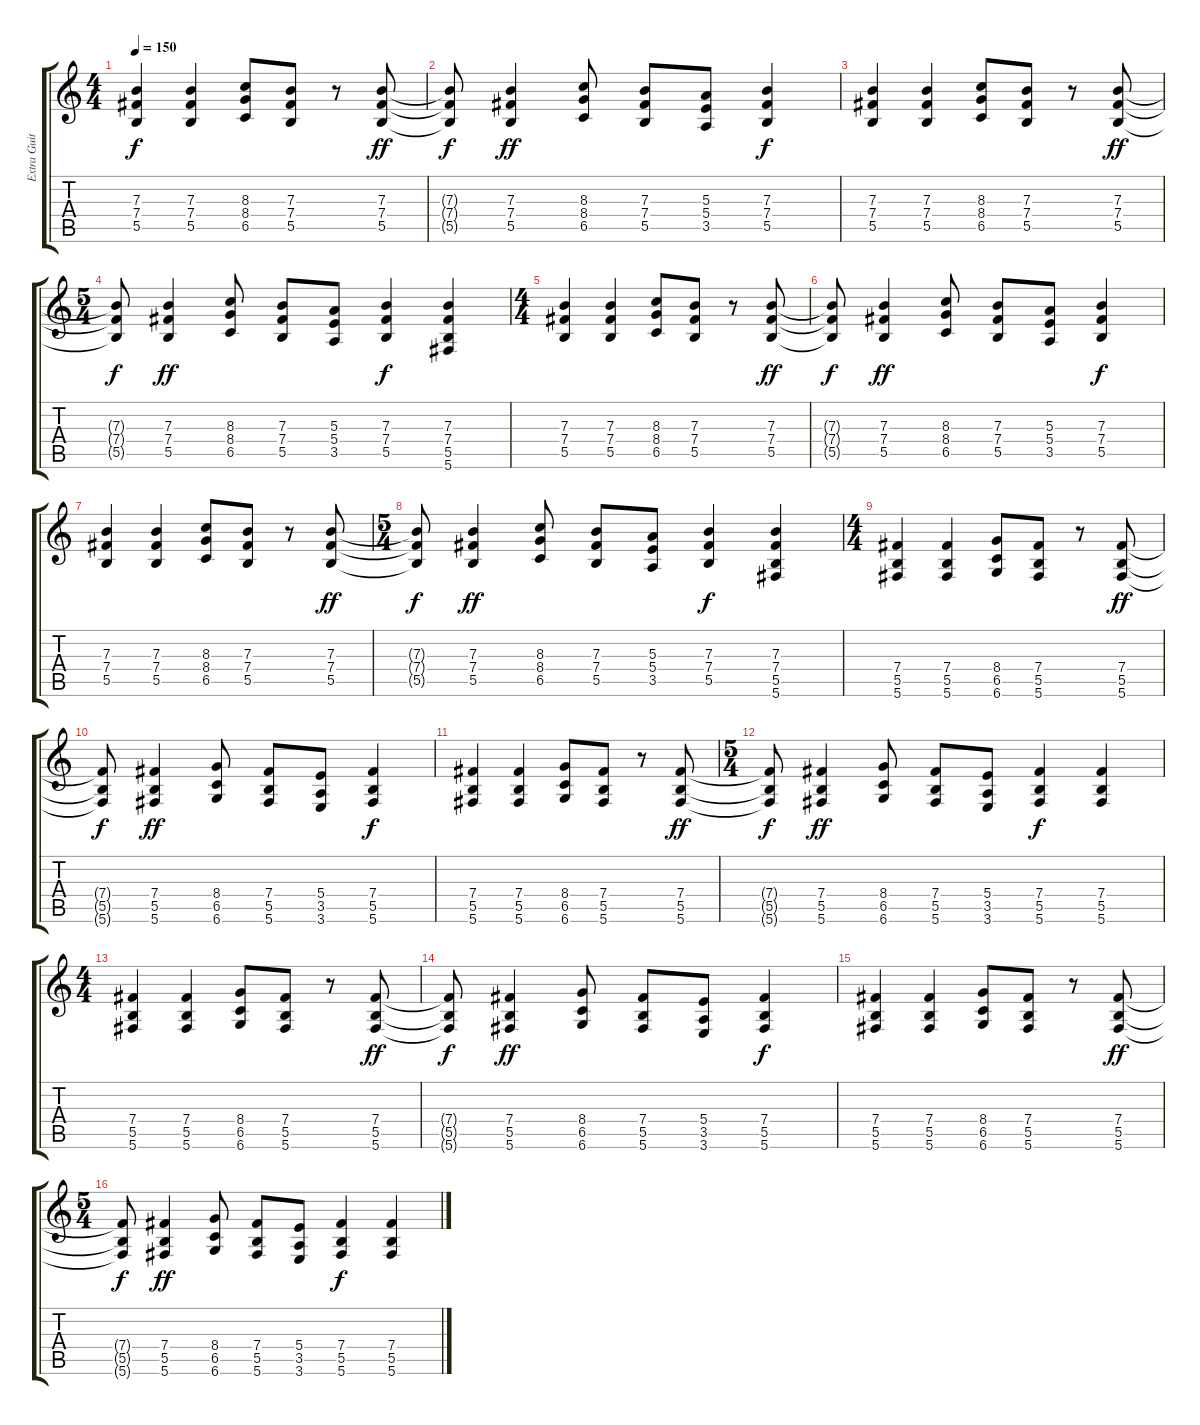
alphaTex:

\track ("Extra Guitar" "Extra Guit") {instrument overdrivenguitar}
\staff {score tabs}
\tuning (Db4 Ab3 E3 B2 Gb2 Db2) {hide}
\ts (4 4)
\tempo 150
\clef g2
\ks c
(7.3 7.4 5.5).4{dy f} (7.3 7.4 5.5).4 (8.3 8.4 6.5).8 (7.3 7.4 5.5).8 r.8 (7.3 7.4 5.5).8{dy ff} |
(7.3{t} 7.4{t} 5.5{t}).8{dy f} (7.3 7.4 5.5).4{dy ff} (8.3 8.4 6.5).8 (7.3 7.4 5.5).8 (5.3 5.4 3.5).8 (7.3 7.4 5.5).4{dy f} |
(7.3 7.4 5.5).4 (7.3 7.4 5.5).4 (8.3 8.4 6.5).8 (7.3 7.4 5.5).8 r.8 (7.3 7.4 5.5).8{dy ff} |
\ts (5 4)
(7.3{t} 7.4{t} 5.5{t}).8{dy f} (7.3 7.4 5.5).4{dy ff} (8.3 8.4 6.5).8 (7.3 7.4 5.5).8 (5.3 5.4 3.5).8 (7.3 7.4 5.5).4{dy f} (7.3 7.4 5.5 5.6).4 |
\ts (4 4)
(7.3 7.4 5.5).4 (7.3 7.4 5.5).4 (8.3 8.4 6.5).8 (7.3 7.4 5.5).8 r.8 (7.3 7.4 5.5).8{dy ff} |
(7.3{t} 7.4{t} 5.5{t}).8{dy f} (7.3 7.4 5.5).4{dy ff} (8.3 8.4 6.5).8 (7.3 7.4 5.5).8 (5.3 5.4 3.5).8 (7.3 7.4 5.5).4{dy f} |
(7.3 7.4 5.5).4 (7.3 7.4 5.5).4 (8.3 8.4 6.5).8 (7.3 7.4 5.5).8 r.8 (7.3 7.4 5.5).8{dy ff} |
\ts (5 4)
(7.3{t} 7.4{t} 5.5{t}).8{dy f} (7.3 7.4 5.5).4{dy ff} (8.3 8.4 6.5).8 (7.3 7.4 5.5).8 (5.3 5.4 3.5).8 (7.3 7.4 5.5).4{dy f} (7.3 7.4 5.5 5.6).4 |
\ts (4 4)
(7.4 5.5 5.6).4 (7.4 5.5 5.6).4 (8.4 6.5 6.6).8 (7.4 5.5 5.6).8 r.8 (7.4 5.5 5.6).8{dy ff} |
(7.4{t} 5.5{t} 5.6{t}).8{dy f} (7.4 5.5 5.6).4{dy ff} (8.4 6.5 6.6).8 (7.4 5.5 5.6).8 (5.4 3.5 3.6).8 (7.4 5.5 5.6).4{dy f} |
(7.4 5.5 5.6).4 (7.4 5.5 5.6).4 (8.4 6.5 6.6).8 (7.4 5.5 5.6).8 r.8 (7.4 5.5 5.6).8{dy ff} |
\ts (5 4)
(7.4{t} 5.5{t} 5.6{t}).8{dy f} (7.4 5.5 5.6).4{dy ff} (8.4 6.5 6.6).8 (7.4 5.5 5.6).8 (5.4 3.5 3.6).8 (7.4 5.5 5.6).4{dy f} (7.4 5.5 5.6).4 |
\ts (4 4)
(7.4 5.5 5.6).4 (7.4 5.5 5.6).4 (8.4 6.5 6.6).8 (7.4 5.5 5.6).8 r.8 (7.4 5.5 5.6).8{dy ff} |
(7.4{t} 5.5{t} 5.6{t}).8{dy f} (7.4 5.5 5.6).4{dy ff} (8.4 6.5 6.6).8 (7.4 5.5 5.6).8 (5.4 3.5 3.6).8 (7.4 5.5 5.6).4{dy f} |
(7.4 5.5 5.6).4 (7.4 5.5 5.6).4 (8.4 6.5 6.6).8 (7.4 5.5 5.6).8 r.8 (7.4 5.5 5.6).8{dy ff} |
\ts (5 4)
(7.4{t} 5.5{t} 5.6{t}).8{dy f} (7.4 5.5 5.6).4{dy ff} (8.4 6.5 6.6).8 (7.4 5.5 5.6).8 (5.4 3.5 3.6).8 (7.4 5.5 5.6).4{dy f} (7.4 5.5 5.6).4
